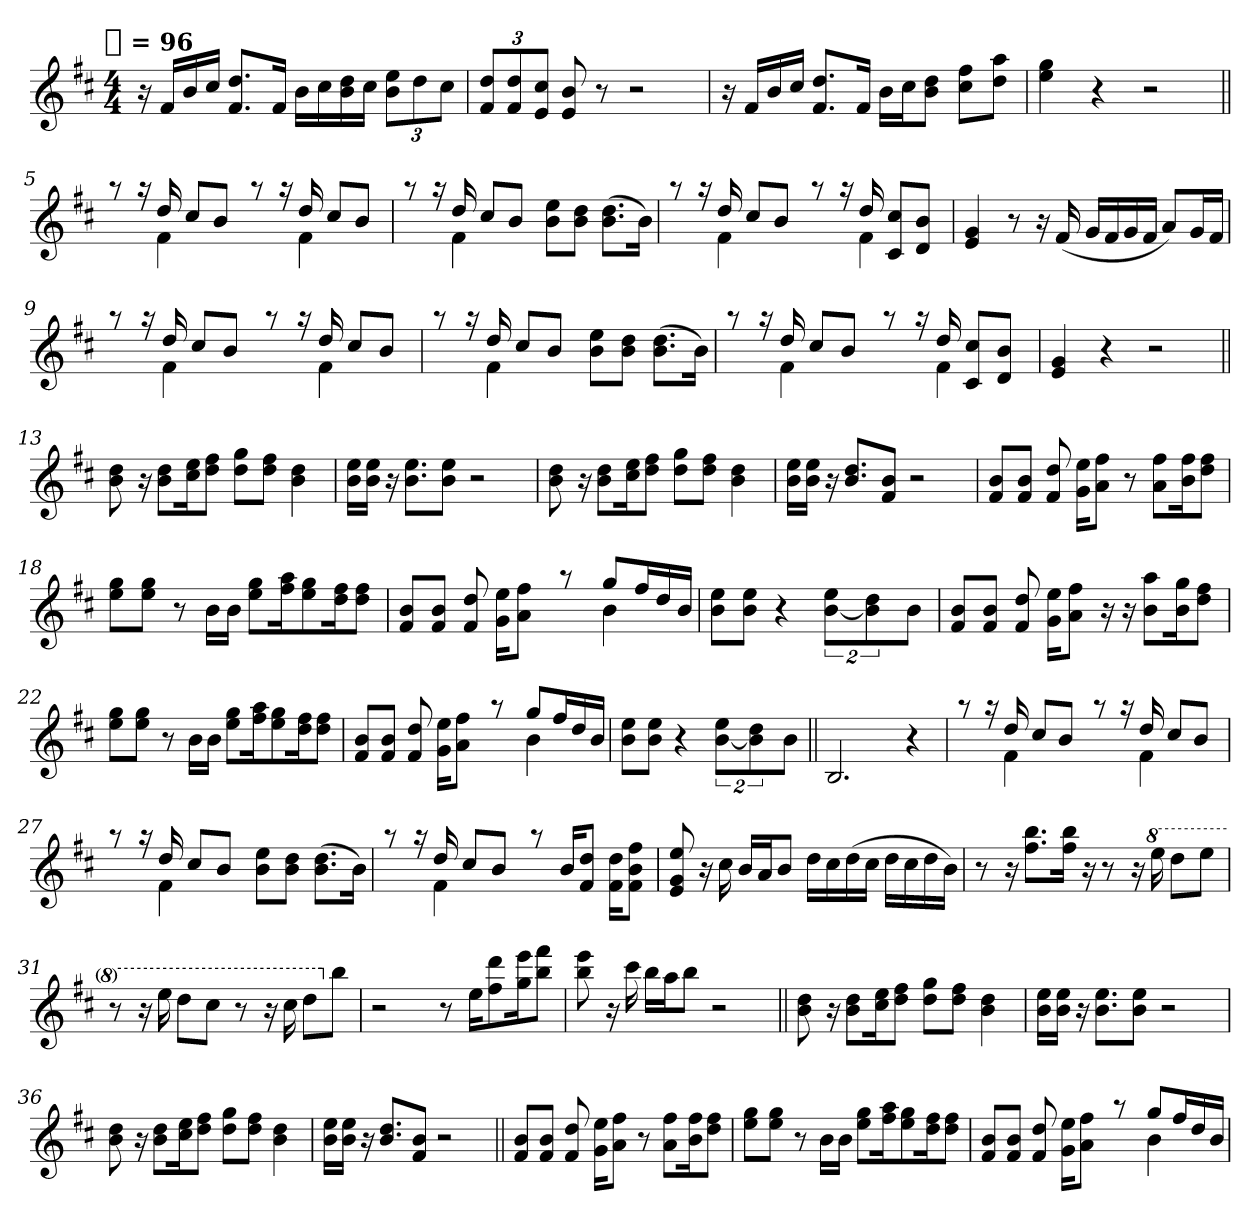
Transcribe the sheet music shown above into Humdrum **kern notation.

**kern
*part1
*staff1
*clefG2
*k[f#c#]
*b:
!!LO:TX:omd:t=[quarter] = 96
*M4/4
*MM96
=1
16r
16f#LL
16b
16cc#JJ
8.f# 8.ddL
16f#Jk
16bLL
16cc#
16b 16dd
16cc#JJ
12b 12eeL
12dd
12cc#J
=2
12f# 12ddL
12f# 12dd
12e 12cc#J
8e 8b
8r
2r
=3
16r
16f#LL
16b
16cc#JJ
8.f# 8.ddL
16f#Jk
16bLL
16cc#J
8b 8ddJ
8cc# 8ff#L
8dd 8aaJ
=4
4ee 4gg
4r
2r
=5||
*^
8raa	8ryy
16raa	16ryy
16dd	4f#
8cc#L	.
8bJ	.
.	16ryy
8raa	8ryy
16raa	16ryy
16dd	4f#
8cc#L	.
8bJ	.
.	16ryy
=6	=6
8raa	8ryy
16raa	16ryy
16dd	4f#
8cc#L	.
8bJ	.
.	16ryy
8b 8eeL	2ryy
8b 8ddJ	.
(8.b 8.ddL	.
16bJk)	.
=7	=7
8raa	8ryy
16raa	16ryy
16dd	4f#
8cc#L	.
8bJ	.
.	16ryy
8raa	8ryy
16raa	16ryy
16dd	4f#
8c# 8cc#L	.
8d 8bJ	.
.	16ryy
*v	*v
=8
4e 4g
8r
16r
(16f#
16gLL
16f#
16g
16f#JJ
8aL)
16gL
16f#JJ
=9
*^
8raa	8ryy
16raa	16ryy
16dd	4f#
8cc#L	.
8bJ	.
.	16ryy
8raa	8ryy
16raa	16ryy
16dd	4f#
8cc#L	.
8bJ	.
.	16ryy
=10	=10
8raa	8ryy
16raa	16ryy
16dd	4f#
8cc#L	.
8bJ	.
.	16ryy
8b 8eeL	2ryy
8b 8ddJ	.
(8.b 8.ddL	.
16bJk)	.
=11	=11
8raa	8ryy
16raa	16ryy
16dd	4f#
8cc#L	.
8bJ	.
.	16ryy
8raa	8ryy
16raa	16ryy
16dd	4f#
8c# 8cc#L	.
8d 8bJ	.
.	16ryy
*v	*v
=12
4e 4g
4r
2r
=13||
8b 8dd
16r
8b 8ddL
16cc# 16eeK
8dd 8ff#J
8dd 8ggL
8dd 8ff#J
4b 4dd
=14
16b 16eeLL
16b 16eeJJ
16r
8.b 8.eeL
8b 8eeJ
2r
=15
8b 8dd
16r
8b 8ddL
16cc# 16eeK
8dd 8ff#J
8dd 8ggL
8dd 8ff#J
4b 4dd
=16
16b 16eeLL
16b 16eeJJ
16r
8.b 8.ddL
8f# 8bJ
2r
=17
8f# 8bL
8f# 8bJ
8f# 8dd
16g 16eeKL
8a 8ff#J
8r
8a 8ff#L
16b 16ff#K
8dd 8ff#J
=18
8ee 8ggL
8ee 8ggJ
8r
16bLL
16bJJ
8ee 8ggL
16ff# 16aaK
8ee 8gg
16dd 16ff#K
8dd 8ff#J
=19
*^
8f# 8bL	2ryy
8f# 8bJ	.
8f# 8dd	.
16g 16eeKL	.
8a 8ff#J	.
.	8ryy
8raa	.
.	16ryy
8ggL	4b
16ff#L	.
16dd	.
16bJJ	16ryy
*v	*v
=20
8b 8eeL
8b 8eeJ
4r
[16%3b 16%3eeL
16%3b] 16%3dd
8bJ
=21
8f# 8bL
8f# 8bJ
8f# 8dd
16g 16eeKL
8a 8ff#J
16r
16r
8b 8aaL
16b 16ggK
8dd 8ff#J
=22
8ee 8ggL
8ee 8ggJ
8r
16bLL
16bJJ
8ee 8ggL
16ff# 16aaK
8ee 8gg
16dd 16ff#K
8dd 8ff#J
=23
*^
8f# 8bL	2ryy
8f# 8bJ	.
8f# 8dd	.
16g 16eeKL	.
8a 8ff#J	.
.	8ryy
8raa	.
.	16ryy
8ggL	4b
16ff#L	.
16dd	.
16bJJ	16ryy
*v	*v
=24
8b 8eeL
8b 8eeJ
4r
[16%3b 16%3eeL
16%3b] 16%3dd
8bJ
=25||
2.B
4r
=26
*^
8raa	8ryy
16raa	16ryy
16dd	4f#
8cc#L	.
8bJ	.
.	16ryy
8raa	8ryy
16raa	16ryy
16dd	4f#
8cc#L	.
8bJ	.
.	16ryy
=27	=27
8raa	8ryy
16raa	16ryy
16dd	4f#
8cc#L	.
8bJ	.
.	16ryy
8b 8eeL	2ryy
8b 8ddJ	.
(8.b 8.ddL	.
16bJk)	.
=28	=28
8raa	8ryy
16raa	16ryy
16dd	4f#
8cc#L	.
8bJ	.
.	16ryy
8raa	2ryy
16bKL	.
8f# 8ddJ	.
16f# 16ddKL	.
8f# 8b 8ff#J	.
*v	*v
=29
8e 8g 8ee
16r
16cc#
16bLL
16aJ
8bJ
16ddLL
16cc#
(16dd
16cc#JJ
16ddLL
16cc#
16dd
16bJJ)
=30
8r
16r
8.ff# 8.bbL
16ff# 16bbJk
16r
8r
16r
*8va
16eee
8dddL
8eeeJ
=31
8r
16r
16eee
8dddL
8ccc#J
8r
16r
16ccc#
8dddL
*X8va
8bbJ
=32
2r
8r
16eeKL
8ff# 8ddd
16gg 16eeeK
8bb 8fff#J
=33
8bb 8eee
16r
16ccc#
16bbLL
16aaJ
8bbJ
2r
=34||
8b 8dd
16r
8b 8ddL
16cc# 16eeK
8dd 8ff#J
8dd 8ggL
8dd 8ff#J
4b 4dd
=35
16b 16eeLL
16b 16eeJJ
16r
8.b 8.eeL
8b 8eeJ
2r
=36
8b 8dd
16r
8b 8ddL
16cc# 16eeK
8dd 8ff#J
8dd 8ggL
8dd 8ff#J
4b 4dd
=37
16b 16eeLL
16b 16eeJJ
16r
8.b 8.ddL
8f# 8bJ
2r
=38||
8f# 8bL
8f# 8bJ
8f# 8dd
16g 16eeKL
8a 8ff#J
8r
8a 8ff#L
16b 16ff#K
8dd 8ff#J
=39
8ee 8ggL
8ee 8ggJ
8r
16bLL
16bJJ
8ee 8ggL
16ff# 16aaK
8ee 8gg
16dd 16ff#K
8dd 8ff#J
=40
*^
8f# 8bL	2ryy
8f# 8bJ	.
8f# 8dd	.
16g 16eeKL	.
8a 8ff#J	.
.	8ryy
8raa	.
.	16ryy
8ggL	4b
16ff#L	.
16dd	.
16bJJ	16ryy
*v	*v
=
*-
